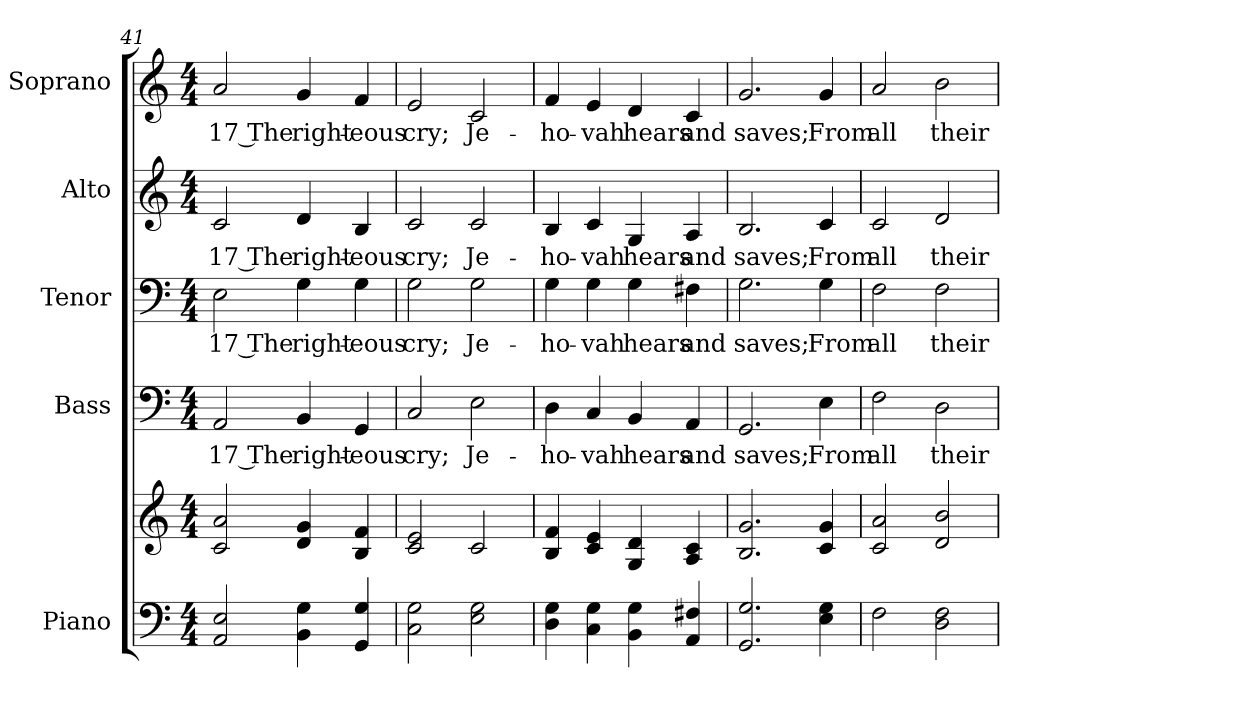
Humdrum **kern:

**kern	**kern	**kern	**text	**kern	**text	**kern	**text	**kern	**text
*part5	*part5	*part4	*part4	*part3	*part3	*part2	*part2	*part1	*part1
*staff6	*staff5	*staff4	*staff4	*staff3	*staff3	*staff2	*staff2	*staff1	*staff1
*I"Piano	*	*I"Bass	*	*I"Tenor	*	*I"Alto	*	*I"Soprano	*
*I'Pno.	*	*I'B.	*	*I'T.	*	*I'A.	*	*I'S.	*
!!LO:PB:g=z
*clefF4	*clefG2	*clefF4	*	*clefF4	*	*clefG2	*	*clefG2	*
*k[]	*k[]	*k[]	*	*k[]	*	*k[]	*	*k[]	*
*C:	*C:	*C:	*	*C:	*	*C:	*	*C:	*
*M4/4	*M4/4	*M4/4	*	*M4/4	*	*M4/4	*	*M4/4	*
=41	=41	=41	=41	=41	=41	=41	=41	=41	=41
!	!	!	!LO:LY:b:color=#000000	!	!	!	!	!	!
!	!	!	!	!	!LO:LY:b:color=#000000	!	!	!	!
!	!	!	!	!	!	!	!LO:LY:b:color=#000000	!	!
!	!	!	!	!	!	!	!	!	!LO:LY:b:color=#000000
2AAi/ 2Ei	2ci/ 2ai	2AAi/	17 The	2Ei\	17 The	2ci/	17 The	2ai/	17 The
!	!	!	!LO:LY:b:color=#000000	!	!	!	!	!	!
!	!	!	!	!	!LO:LY:b:color=#000000	!	!	!	!
!	!	!	!	!	!	!	!LO:LY:b:color=#000000	!	!
!	!	!	!	!	!	!	!	!	!LO:LY:b:color=#000000
4BBi\ 4Gi	4di/ 4gi	4BBi/	right-	4Gi\	right-	4di/	right-	4gi/	right-
!	!	!	!LO:LY:b:color=#000000	!	!	!	!	!	!
!	!	!	!	!	!LO:LY:b:color=#000000	!	!	!	!
!	!	!	!	!	!	!	!LO:LY:b:color=#000000	!	!
!	!	!	!	!	!	!	!	!	!LO:LY:b:color=#000000
4GGi/ 4Gi	4Bi/ 4fi	4GGi/	-eous	4Gi\	-eous	4Bi/	-eous	4fi/	-eous
=42	=42	=42	=42	=42	=42	=42	=42	=42	=42
!	!	!	!LO:LY:b:color=#000000	!	!	!	!	!	!
!	!	!	!	!	!LO:LY:b:color=#000000	!	!	!	!
!	!	!	!	!	!	!	!LO:LY:b:color=#000000	!	!
!	!	!	!	!	!	!	!	!	!LO:LY:b:color=#000000
2Ci\ 2Gi	2ci/ 2ei	2Ci/	cry;	2Gi\	cry;	2ci/	cry;	2ei/	cry;
!	!	!	!LO:LY:b:color=#000000	!	!	!	!	!	!
!	!	!	!	!	!LO:LY:b:color=#000000	!	!	!	!
!	!	!	!	!	!	!	!LO:LY:b:color=#000000	!	!
!	!	!	!	!	!	!	!	!	!LO:LY:b:color=#000000
2Ei\ 2Gi	2ci/	2Ei\	Je-	2Gi\	Je-	2ci/	Je-	2ci/	Je-
=43	=43	=43	=43	=43	=43	=43	=43	=43	=43
!	!	!	!LO:LY:b:color=#000000	!	!	!	!	!	!
!	!	!	!	!	!LO:LY:b:color=#000000	!	!	!	!
!	!	!	!	!	!	!	!LO:LY:b:color=#000000	!	!
!	!	!	!	!	!	!	!	!	!LO:LY:b:color=#000000
4Di\ 4Gi	4Bi/ 4fi	4Di\	-ho-	4Gi\	-ho-	4Bi/	-ho-	4fi/	-ho-
!	!	!	!LO:LY:b:color=#000000	!	!	!	!	!	!
!	!	!	!	!	!LO:LY:b:color=#000000	!	!	!	!
!	!	!	!	!	!	!	!LO:LY:b:color=#000000	!	!
!	!	!	!	!	!	!	!	!	!LO:LY:b:color=#000000
4Ci\ 4Gi	4ci/ 4ei	4Ci/	-vah	4Gi\	-vah	4ci/	-vah	4ei/	-vah
!	!	!	!LO:LY:b:color=#000000	!	!	!	!	!	!
!	!	!	!	!	!LO:LY:b:color=#000000	!	!	!	!
!	!	!	!	!	!	!	!LO:LY:b:color=#000000	!	!
!	!	!	!	!	!	!	!	!	!LO:LY:b:color=#000000
4BBi\ 4Gi	4Gi/ 4di	4BBi/	hears	4Gi\	hears	4Gi/	hears	4di/	hears
!	!	!	!LO:LY:b:color=#000000	!	!	!	!	!	!
!	!	!	!	!	!LO:LY:b:color=#000000	!	!	!	!
!	!	!	!	!	!	!	!LO:LY:b:color=#000000	!	!
!	!	!	!	!	!	!	!	!	!LO:LY:b:color=#000000
4AAi/ 4F#Xi	4Ai/ 4ci	4AAi/	and	4F#Xi\	and	4Ai/	and	4ci/	and
=44	=44	=44	=44	=44	=44	=44	=44	=44	=44
!	!	!	!LO:LY:b:color=#000000	!	!	!	!	!	!
!	!	!	!	!	!LO:LY:b:color=#000000	!	!	!	!
!	!	!	!	!	!	!	!LO:LY:b:color=#000000	!	!
!	!	!	!	!	!	!	!	!	!LO:LY:b:color=#000000
2.GGi/ 2.Gi	2.Bi/ 2.gi	2.GGi/	saves;	2.Gi\	saves;	2.Bi/	saves;	2.gi/	saves;
!	!	!	!LO:LY:b:color=#000000	!	!	!	!	!	!
!	!	!	!	!	!LO:LY:b:color=#000000	!	!	!	!
!	!	!	!	!	!	!	!LO:LY:b:color=#000000	!	!
!	!	!	!	!	!	!	!	!	!LO:LY:b:color=#000000
4Ei\ 4Gi	4ci/ 4gi	4Ei\	From	4Gi\	From	4ci/	From	4gi/	From
!!LO:PB:g=z
=45	=45	=45	=45	=45	=45	=45	=45	=45	=45
!	!	!	!LO:LY:b:color=#000000	!	!	!	!	!	!
!	!	!	!	!	!LO:LY:b:color=#000000	!	!	!	!
!	!	!	!	!	!	!	!LO:LY:b:color=#000000	!	!
!	!	!	!	!	!	!	!	!	!LO:LY:b:color=#000000
2Fi\	2ci/ 2ai	2Fi\	all	2Fi\	all	2ci/	all	2ai/	all
!	!	!	!LO:LY:b:color=#000000	!	!	!	!	!	!
!	!	!	!	!	!LO:LY:b:color=#000000	!	!	!	!
!	!	!	!	!	!	!	!LO:LY:b:color=#000000	!	!
!	!	!	!	!	!	!	!	!	!LO:LY:b:color=#000000
2Di\ 2Fi	2di/ 2bi	2Di\	their	2Fi\	their	2di/	their	2bi\	their
=	=	=	=	=	=	=	=	=	=
*-	*-	*-	*-	*-	*-	*-	*-	*-	*-
